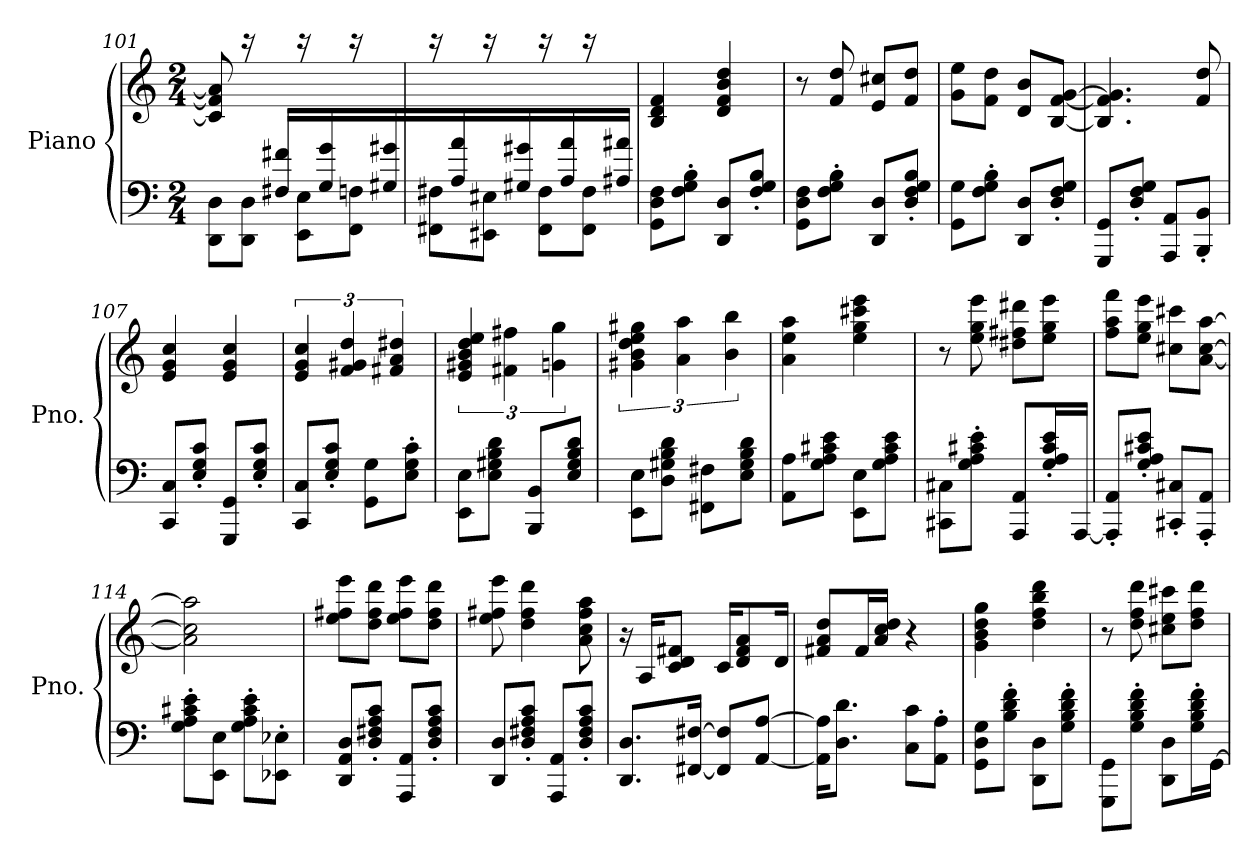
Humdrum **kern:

**kern	**kern
*part1	*part1
*staff2	*staff1
*I"Piano	*
*I'Pno.	*
*clefF4	*clefG2
*k[]	*k[]
*M2/4	*M2/4
=101	=101
*^	*
8.ryy	8DD\ 8D\L	8c/] 8f#/] 8a/]
.	8DD\ 8D\J	16rccc
16F#X/ 16f#X/LL	.	16ryy
16ryy	8EE\ 8E\L	16rccc
16G/ 16g/	.	16ryy
16ryy	8FF\ 8F\J	16rccc
16G#X/ 16g#X/	.	16ryy
=102	=102	=102
16ryy	8FF#X\ 8F#X\L	16rccc
16A/ 16a/	.	16ryy
16ryy	8EE#X\ 8E#X\J	16rccc
16G#X/ 16g#X/	.	16ryy
16ryy	8FF#\ 8F#\L	16rccc
16A/ 16a/	.	16ryy
16ryy	8FF#\ 8F#\J	16rccc
16A#X/ 16a#X/JJ	.	16ryy
*v	*v	*
=103	=103
8GG\ 8D\ 8F\L	4B/ 4d/ 4f/
8F\' 8G\' 8B\'J	.
8DD/ 8D/L	4d/ 4f/ 4b/ 4dd/
8F/' 8G/' 8B/'J	.
!!LO:LB:g=z
=104	=104
8GG\ 8D\ 8F\L	8r
8F\' 8G\' 8B\'J	8f/ 8dd/
8DD/ 8D/L	8e/ 8cc#X/L
8D/' 8F/' 8G/' 8B/'J	8f/ 8dd/J
=105	=105
8GG\ 8G\L	8g\ 8ee\L
8F\' 8G\' 8B\'J	8f\ 8dd\J
8DD/ 8D/L	8d/ 8b/L
8D/' 8F/' 8G/'J	[8B/ [8f/ [8g/J
=106	=106
8GGG/ 8GG/L	4.B/] 4.f/] 4.g/]
8D/' 8F/' 8G/'J	.
8AAA/ 8AA/L	.
8BBB/' 8BB/'J	8f/ 8dd/
=107	=107
8CC/ 8C/L	4e/ 4g/ 4cc/
8E/' 8G/' 8c/'J	.
8GGG/ 8GG/L	4e/ 4g/ 4cc/
8E/' 8G/' 8c/'J	.
=108	=108
8CC/ 8C/L	6e/ 6g/ 6cc/
8E/' 8G/' 8c/'J	.
.	6f/ 6g#X/ 6dd/
8GG\ 8G\L	.
.	6f#X/ 6a/ 6dd#X/
8E\' 8G\' 8c\'J	.
!!LO:LB:g=z
=109	=109
8EE\ 8E\L	6e/ 6g#X/ 6b/ 6dd/ 6ee/
8E\ 8G#X\ 8B\ 8d\J	.
.	6f#X\ 6ff#X\
8BBB/ 8BB/L	.
.	6gn\ 6gg\
8E/ 8G#/ 8B/ 8d/J	.
=110	=110
8EE\ 8E\L	6g#X\ 6b\ 6dd\ 6ee\ 6gg#X\
8D\ 8G#X\ 8B\ 8d\J	.
.	6a\ 6aa\
8FF#X\ 8F#X\L	.
.	6b\ 6bb\
8E\ 8G#\ 8B\ 8d\J	.
=111	=111
8AA\ 8A\L	4a\ 4ee\ 4aa\
8G\ 8A\ 8c#X\ 8e\J	.
8EE\ 8E\L	4ee\ 4gg\ 4ccc#X\ 4eee\
8G\ 8A\ 8c#\ 8e\J	.
=112	=112
8CC#X\ 8C#X\L	8r
8G\' 8A\' 8c#X\' 8e\'J	8ee\ 8gg\ 8eee\
8AAA/ 8AA/L	8dd#X\ 8ff#X\ 8ddd#X\L
16G/' 16A/' 16c#/' 16e/'L	8ee\ 8gg\ 8eee\J
[16AAA/JJ	.
!!LO:PB:g=z
=113	=113
8AAA/]' 8AA/'L	8ff\ 8aa\ 8fff\L
8G/' 8A/' 8c#X/' 8e/'J	8ee\ 8gg\ 8eee\J
8CC#X/' 8C#X/'L	8cc#X\ 8ccc#X\L
8AAA/' 8AA/'J	[8a\ [8cc#\ [8aa\J
=114	=114
8G\' 8A\' 8c#X\' 8e\'L	2a\] 2cc#\] 2aa\]
8EE\ 8E\J	.
8G\' 8A\' 8c#\' 8e\'L	.
8EE-X\' 8E-X\'J	.
=115	=115
8DD/ 8AA/ 8D/L	8ee\ 8ff#X\ 8eee\L
8D/' 8F#X/' 8A/' 8c/'J	8dd\ 8ff#\ 8ddd\J
8AAA/ 8AA/L	8ee\ 8ff#\ 8eee\L
8D/' 8F#/' 8A/' 8c/'J	8dd\ 8ff#\ 8ddd\J
=116	=116
8DD/ 8D/L	8ee\ 8ff#X\ 8eee\
8D/' 8F#X/' 8A/' 8c/'J	4dd\ 4ff#\ 4ddd\
8AAA/ 8AA/L	.
8D/' 8F#/' 8A/' 8c/'J	8a\ 8cc\ 8ff#\ 8aa\
!!LO:LB:g=z
=117	=117
8.DD/ 8.D/L	16r
.	16A/KL
.	8c/ 8d/ 8f#X/J
[16FF#X/ [16F#X/Jk	.
8FF#/] 8F#/]L	16c/KL
.	8d/ 8f#/ 8a/
[8AA/ [8A/J	.
.	16d/Jk
=118	=118
16AA\] 16A\]KL	8f#X/ 8a/ 8dd/L
8.D\ 8.d\J	.
.	16f#/L
.	16a/ 16cc/ 16dd/JJ
8C\ 8c\L	4r
8AA\' 8A\'J	.
=119	=119
8GG\ 8D\ 8G\L	4g\ 4b\ 4dd\ 4gg\
8B\' 8d\' 8f\'J	.
8DD\ 8D\L	4dd\ 4ff\ 4bb\ 4ddd\
8G\' 8B\' 8d\' 8f\'J	.
=120	=120
8GGG\ 8GG\L	8r
8G\' 8B\' 8d\' 8f\'J	8dd\ 8ff\ 8ddd\
8DD\ 8D\L	8cc#X\ 8ee\ 8ccc#X\L
16G\' 16B\' 16d\' 16f\'L	8dd\ 8ff\ 8ddd\J
[16GG\JJ	.
=	=
*-	*-
